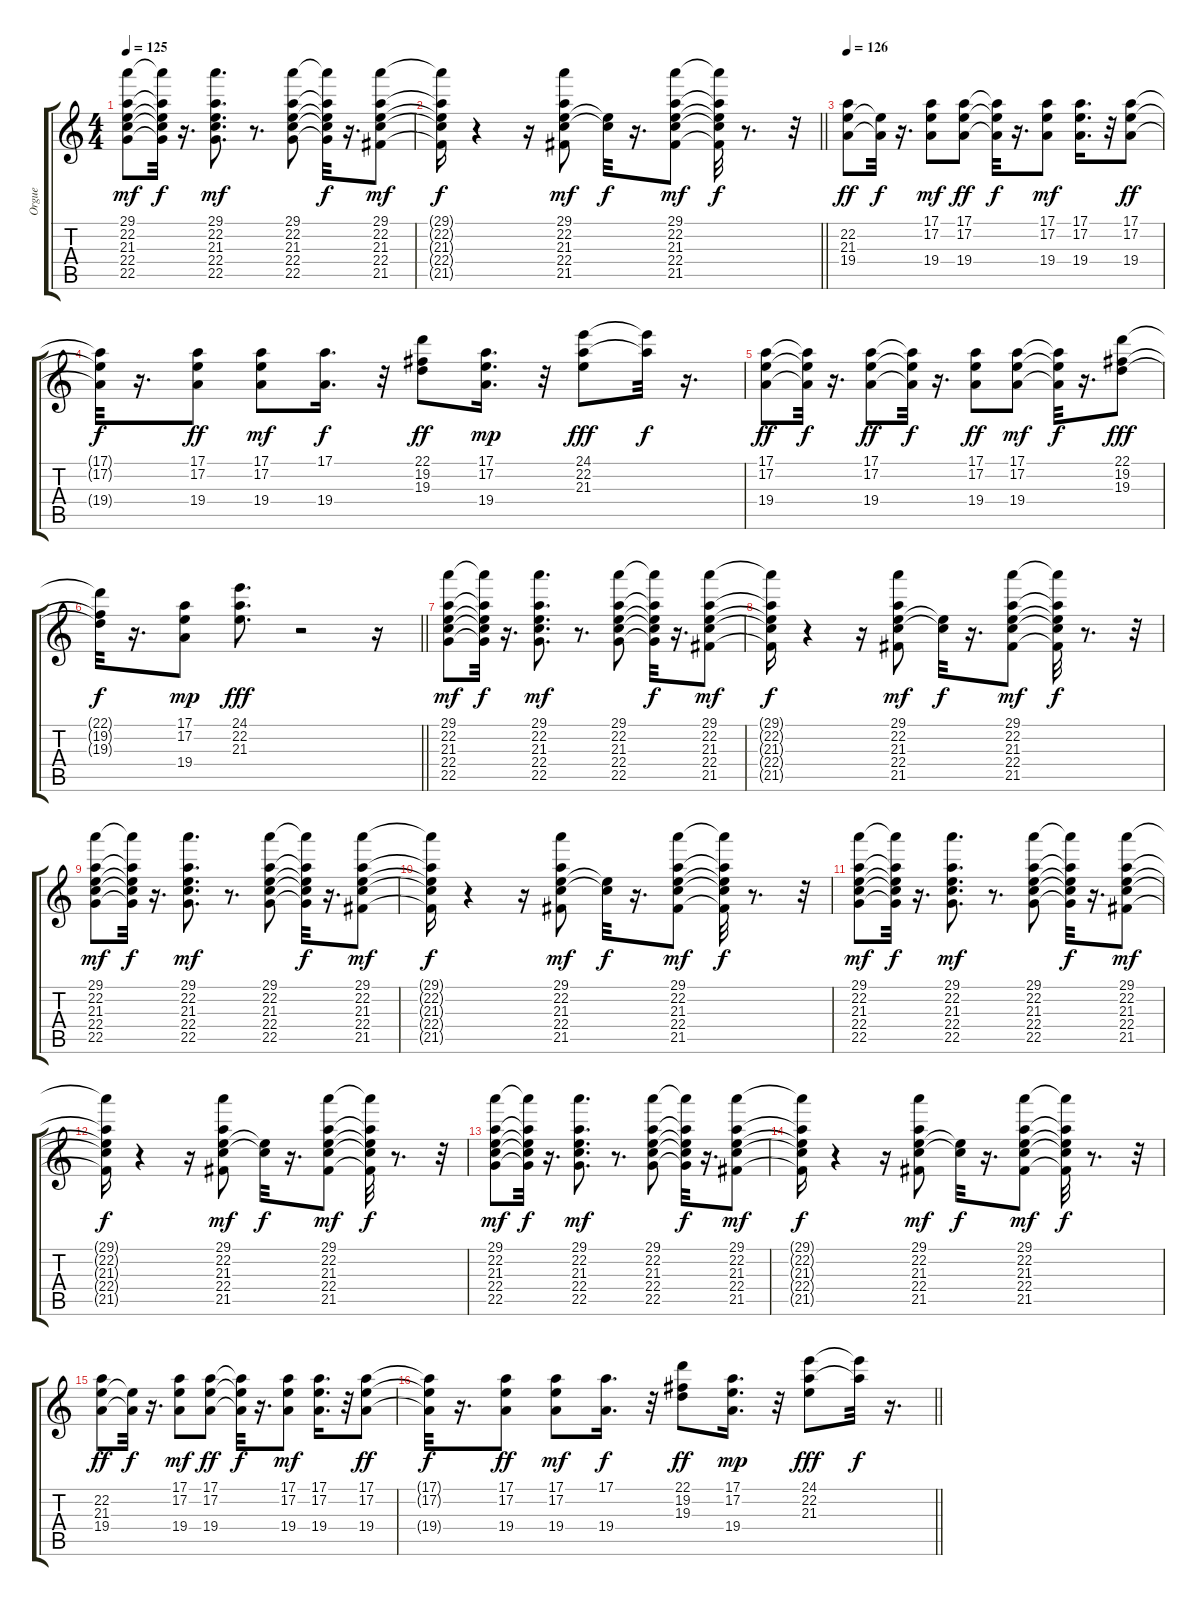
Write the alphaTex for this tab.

\track ("Orgue" "Orgue") {instrument rockorgan}
\staff {score tabs}
\tuning (E4 B3 G3 D3 A2 E2) {hide}
\ts (4 4)
\tempo 125
\clef g2
\ks c
(29.1 22.2 21.3 22.4 22.5).8{dy mf} (29.1{t} 22.2{t} 21.3{t} 22.4{t} 22.5{t}).32{dy f} r.16{d} (29.1 22.2 21.3 22.4 22.5).8{d dy mf} r.8{d} (29.1 22.2 21.3 22.4 22.5).8 (29.1{t} 22.2{t} 21.3{t} 22.4{t} 22.5{t}).32{dy f} r.16{d} (29.1 22.2 21.3 22.4 21.5).8{dy mf} |
\barLineRight lightlight
(29.1{t} 22.2{t} 21.3{t} 22.4{t} 21.5{t}).16{dy f} r.4 r.16 (29.1 22.2 21.3 22.4 21.5).8{dy mf} (21.3{t} 22.4{t}).32{dy f} r.16{d} (29.1 22.2 21.3 22.4 21.5).8{dy mf} (29.1{t} 22.2{t} 21.3{t} 22.4{t} 21.5{t}).32{dy f} r.8{d} r.32 |
\tempo 126
(22.2 21.3 19.4).8{dy ff} (21.3{t} 19.4{t}).32{dy f} r.16{d} (17.1 17.2 19.4).8{dy mf} (17.1 17.2 19.4).8{dy ff} (17.1{t} 17.2{t} 19.4{t}).32{dy f} r.16{d} (17.1 17.2 19.4).8{dy mf} (17.1 17.2 19.4).16{d} r.32 (17.1 17.2 19.4).8{dy ff} |
(17.1{t} 17.2{t} 19.4{t}).32{dy f} r.16{d} (17.1 17.2 19.4).8{dy ff} (17.1 17.2 19.4).8{dy mf} (17.1 19.4).16{d dy f} r.32 (22.1 19.2 19.3).8{dy ff} (17.1 17.2 19.4).16{d dy mp} r.32 (24.1 22.2 21.3).8{dy fff} (24.1{t} 22.2{t}).32{dy f} r.16{d} |
(17.1 17.2 19.4).8{dy ff} (17.1{t} 17.2{t} 19.4{t}).32{dy f} r.16{d} (17.1 17.2 19.4).8{dy ff} (17.1{t} 17.2{t} 19.4{t}).32{dy f} r.16{d} (17.1 17.2 19.4).8{dy ff} (17.1 17.2 19.4).8{dy mf} (17.1{t} 17.2{t} 19.4{t}).32{dy f} r.16{d} (22.1 19.2 19.3).8{dy fff} |
\barLineRight lightlight
(22.1{t} 19.2{t} 19.3{t}).32{dy f} r.16{d} (17.1 17.2 19.4).8{dy mp} (24.1 22.2 21.3).8{d dy fff} r.2 r.16 |
(29.1 22.2 21.3 22.4 22.5).8{dy mf} (29.1{t} 22.2{t} 21.3{t} 22.4{t} 22.5{t}).32{dy f} r.16{d} (29.1 22.2 21.3 22.4 22.5).8{d dy mf} r.8{d} (29.1 22.2 21.3 22.4 22.5).8 (29.1{t} 22.2{t} 21.3{t} 22.4{t} 22.5{t}).32{dy f} r.16{d} (29.1 22.2 21.3 22.4 21.5).8{dy mf} |
(29.1{t} 22.2{t} 21.3{t} 22.4{t} 21.5{t}).16{dy f} r.4 r.16 (29.1 22.2 21.3 22.4 21.5).8{dy mf} (21.3{t} 22.4{t}).32{dy f} r.16{d} (29.1 22.2 21.3 22.4 21.5).8{dy mf} (29.1{t} 22.2{t} 21.3{t} 22.4{t} 21.5{t}).32{dy f} r.8{d} r.32 |
(29.1 22.2 21.3 22.4 22.5).8{dy mf} (29.1{t} 22.2{t} 21.3{t} 22.4{t} 22.5{t}).32{dy f} r.16{d} (29.1 22.2 21.3 22.4 22.5).8{d dy mf} r.8{d} (29.1 22.2 21.3 22.4 22.5).8 (29.1{t} 22.2{t} 21.3{t} 22.4{t} 22.5{t}).32{dy f} r.16{d} (29.1 22.2 21.3 22.4 21.5).8{dy mf} |
(29.1{t} 22.2{t} 21.3{t} 22.4{t} 21.5{t}).16{dy f} r.4 r.16 (29.1 22.2 21.3 22.4 21.5).8{dy mf} (21.3{t} 22.4{t}).32{dy f} r.16{d} (29.1 22.2 21.3 22.4 21.5).8{dy mf} (29.1{t} 22.2{t} 21.3{t} 22.4{t} 21.5{t}).32{dy f} r.8{d} r.32 |
(29.1 22.2 21.3 22.4 22.5).8{dy mf} (29.1{t} 22.2{t} 21.3{t} 22.4{t} 22.5{t}).32{dy f} r.16{d} (29.1 22.2 21.3 22.4 22.5).8{d dy mf} r.8{d} (29.1 22.2 21.3 22.4 22.5).8 (29.1{t} 22.2{t} 21.3{t} 22.4{t} 22.5{t}).32{dy f} r.16{d} (29.1 22.2 21.3 22.4 21.5).8{dy mf} |
(29.1{t} 22.2{t} 21.3{t} 22.4{t} 21.5{t}).16{dy f} r.4 r.16 (29.1 22.2 21.3 22.4 21.5).8{dy mf} (21.3{t} 22.4{t}).32{dy f} r.16{d} (29.1 22.2 21.3 22.4 21.5).8{dy mf} (29.1{t} 22.2{t} 21.3{t} 22.4{t} 21.5{t}).32{dy f} r.8{d} r.32 |
(29.1 22.2 21.3 22.4 22.5).8{dy mf} (29.1{t} 22.2{t} 21.3{t} 22.4{t} 22.5{t}).32{dy f} r.16{d} (29.1 22.2 21.3 22.4 22.5).8{d dy mf} r.8{d} (29.1 22.2 21.3 22.4 22.5).8 (29.1{t} 22.2{t} 21.3{t} 22.4{t} 22.5{t}).32{dy f} r.16{d} (29.1 22.2 21.3 22.4 21.5).8{dy mf} |
(29.1{t} 22.2{t} 21.3{t} 22.4{t} 21.5{t}).16{dy f} r.4 r.16 (29.1 22.2 21.3 22.4 21.5).8{dy mf} (21.3{t} 22.4{t}).32{dy f} r.16{d} (29.1 22.2 21.3 22.4 21.5).8{dy mf} (29.1{t} 22.2{t} 21.3{t} 22.4{t} 21.5{t}).32{dy f} r.8{d} r.32 |
(22.2 21.3 19.4).8{dy ff} (21.3{t} 19.4{t}).32{dy f} r.16{d} (17.1 17.2 19.4).8{dy mf} (17.1 17.2 19.4).8{dy ff} (17.1{t} 17.2{t} 19.4{t}).32{dy f} r.16{d} (17.1 17.2 19.4).8{dy mf} (17.1 17.2 19.4).16{d} r.32 (17.1 17.2 19.4).8{dy ff} |
\barLineRight lightlight
(17.1{t} 17.2{t} 19.4{t}).32{dy f} r.16{d} (17.1 17.2 19.4).8{dy ff} (17.1 17.2 19.4).8{dy mf} (17.1 19.4).16{d dy f} r.32 (22.1 19.2 19.3).8{dy ff} (17.1 17.2 19.4).16{d dy mp} r.32 (24.1 22.2 21.3).8{dy fff} (24.1{t} 22.2{t}).32{dy f} r.16{d}
